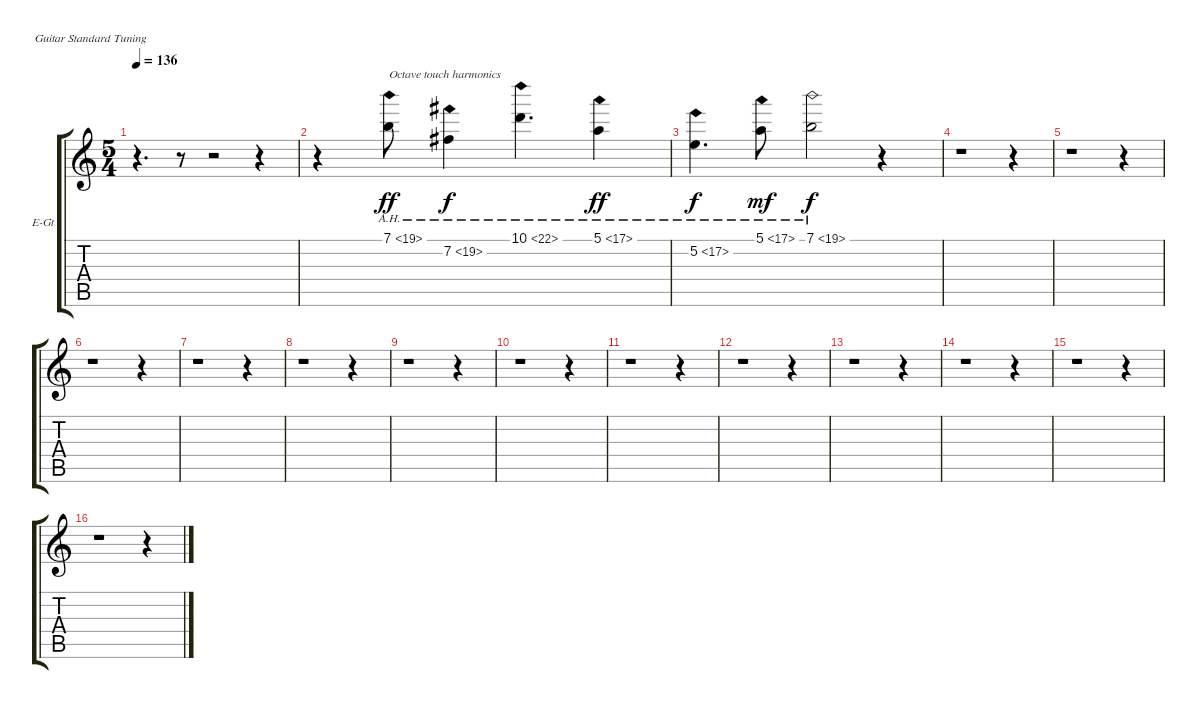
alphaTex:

\bracketExtendMode groupsimilarinstruments
\firstSystemTrackNameOrientation horizontal
\otherSystemsTrackNameOrientation horizontal
\track ("Harmonics Clean2" "E-Gt") {instrument overdrivenguitar}
\staff {score tabs}
\tuning (E4 B3 G3 D3 A2 E2)
\ts (5 4)
\tempo 136
\clef g2
\ks c
r.4{d dy ff} r.8 r.2 r.4 |
r.4 7.1{ah 12}.8{txt "Octave touch harmonics"} 7.2{ah 12}.4{dy f} 10.1{ah 12}.4{d} 5.1{ah 12}.4{dy ff} |
5.2{ah 12}.4{d dy f} 5.1{ah 12}.8{dy mf} 7.1{ah 12}.2{dy f} r.4 |
r.1 r.4 |
r.1 r.4 |
r.1 r.4 |
r.1 r.4 |
r.1 r.4 |
r.1 r.4 |
r.1 r.4 |
r.1 r.4 |
r.1 r.4 |
r.1 r.4 |
r.1 r.4 |
r.1 r.4 |
r.1 r.4
